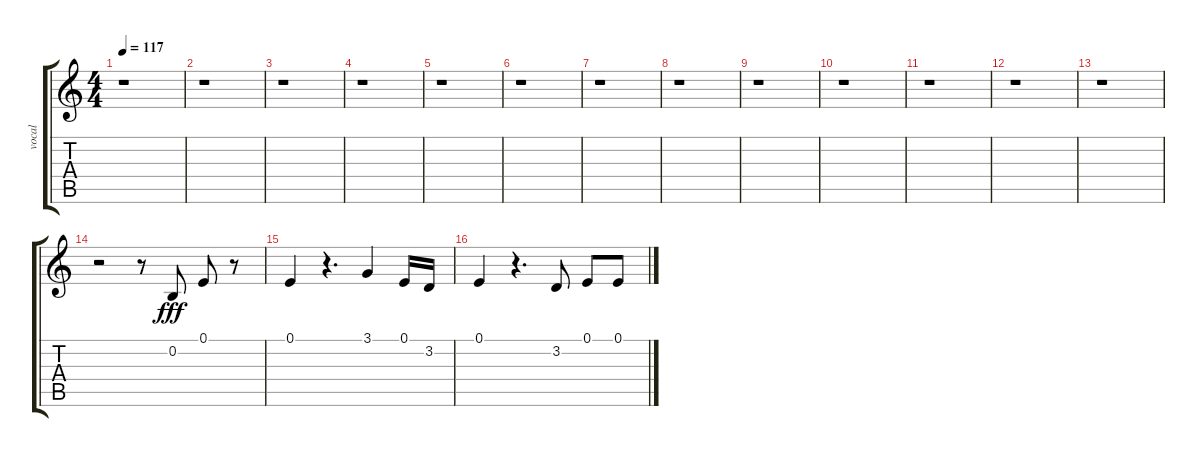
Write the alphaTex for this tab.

\track ("vocal" "vocal") {instrument tenorsax}
\staff {score tabs}
\tuning (E4 B3 G3 D3 A2 E2) {hide}
\ts (4 4)
\tempo 117
\clef g2
\ks c
r.1{dy fff instrument tenorsax} |
r.1 |
r.1 |
r.1 |
r.1 |
r.1 |
r.1 |
r.1 |
r.1 |
r.1 |
r.1 |
r.1 |
r.1 |
r.2 r.8 0.2.8 0.1.8 r.8 |
0.1.4 r.4{d} 3.1.4 0.1.16 3.2.16 |
0.1.4 r.4{d} 3.2.8 0.1.8 0.1.8
